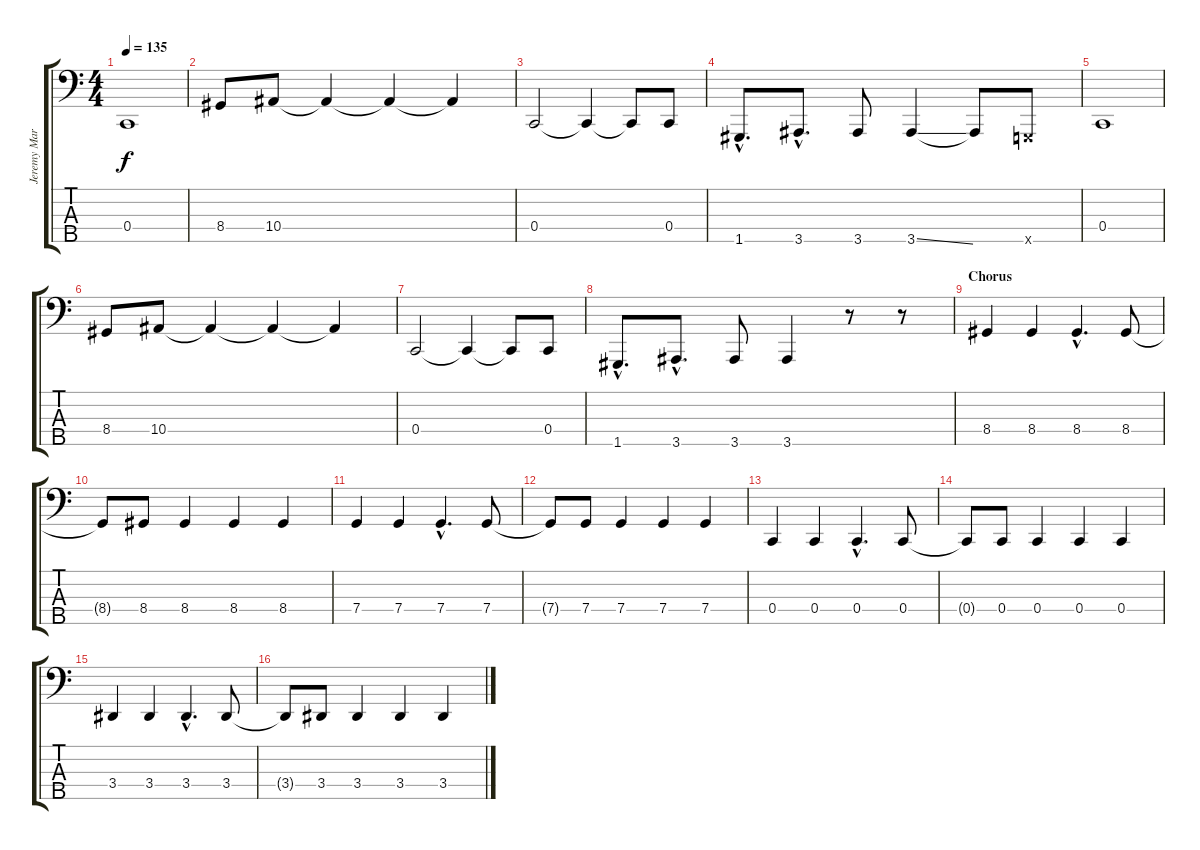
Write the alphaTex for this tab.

\track ("Jeremy Marshall (Volume Effect)" "Jeremy Mar") {instrument electricbasspick}
\staff {score tabs}
\tuning (Eb2 Bb1 F1 C1 G0) {hide}
\ts (4 4)
\tempo 135
\clef f4
\ks c
0.4.1{dy f} |
8.4.8 10.4.8 10.4{t}.4 10.4{t}.4 10.4{t}.4 |
0.4.2 0.4{t}.4 0.4{t}.8 0.4.8 |
1.5{hac}.8{d} 3.5{hac}.8{d} 3.5.8 3.5{ss}.4 3.5{t}.8 0.5{x}.8 |
0.4.1 |
8.4.8 10.4.8 10.4{t}.4 10.4{t}.4 10.4{t}.4 |
0.4.2 0.4{t}.4 0.4{t}.8 0.4.8 |
1.5{hac}.8{d} 3.5{hac}.8{d} 3.5.8 3.5.4 r.8 r.8 |
\section ("" "Chorus")
8.4.4 8.4.4 8.4{hac}.4{d} 8.4.8 |
8.4{t}.8 8.4.8 8.4.4 8.4.4 8.4.4 |
7.4.4 7.4.4 7.4{hac}.4{d} 7.4.8 |
7.4{t}.8 7.4.8 7.4.4 7.4.4 7.4.4 |
0.4.4 0.4.4 0.4{hac}.4{d} 0.4.8 |
0.4{t}.8 0.4.8 0.4.4 0.4.4 0.4.4 |
3.4.4 3.4.4 3.4{hac}.4{d} 3.4.8 |
3.4{t}.8 3.4.8 3.4.4 3.4.4 3.4.4
